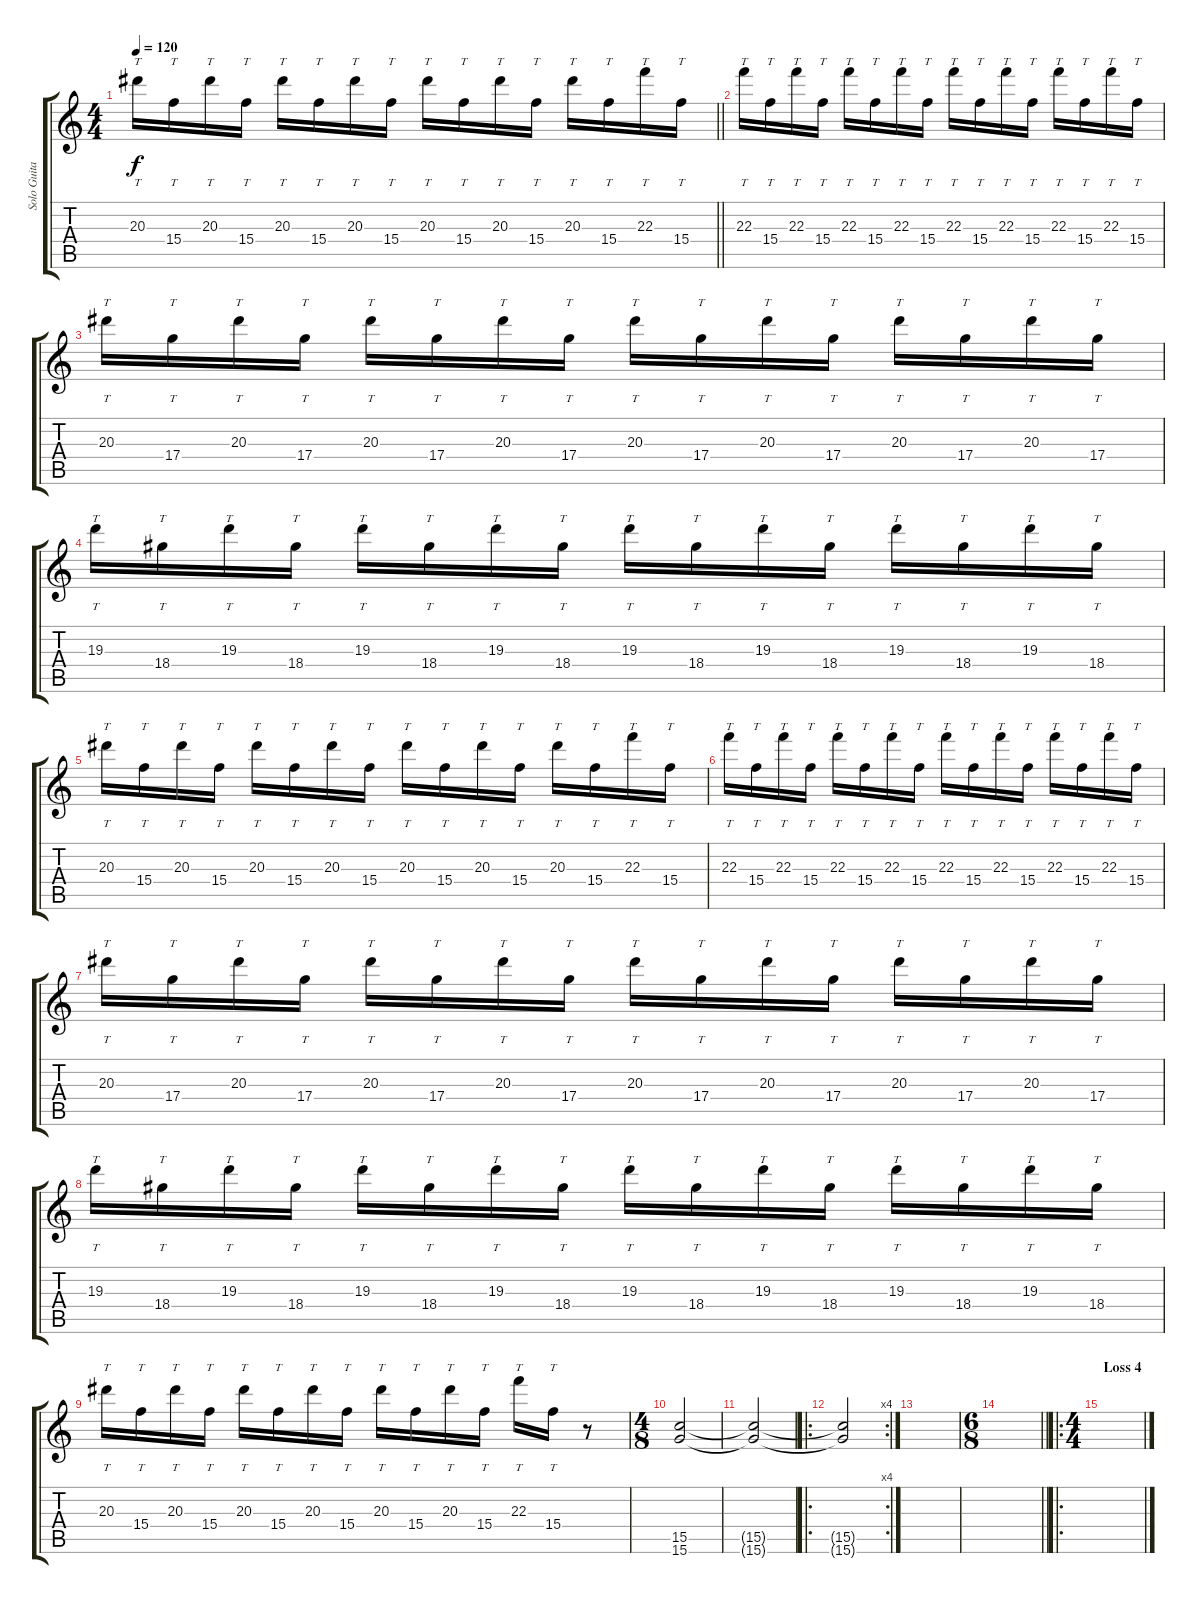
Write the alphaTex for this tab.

\track ("Solo Guitar" "Solo Guita") {instrument overdrivenguitar}
\staff {score tabs}
\tuning (E4 B3 G3 D3 A2 E2) {hide}
\ts (4 4)
\tempo 120
\clef g2
\barLineRight lightlight
\ks c
20.3.16{tt dy f} 15.4.16{tt} 20.3.16{tt} 15.4.16{tt} 20.3.16{tt} 15.4.16{tt} 20.3.16{tt} 15.4.16{tt} 20.3.16{tt} 15.4.16{tt} 20.3.16{tt} 15.4.16{tt} 20.3.16{tt} 15.4.16{tt} 22.3.16{tt} 15.4.16{tt} |
22.3.16{tt} 15.4.16{tt} 22.3.16{tt} 15.4.16{tt} 22.3.16{tt} 15.4.16{tt} 22.3.16{tt} 15.4.16{tt} 22.3.16{tt} 15.4.16{tt} 22.3.16{tt} 15.4.16{tt} 22.3.16{tt} 15.4.16{tt} 22.3.16{tt} 15.4.16{tt} |
20.3.16{tt} 17.4.16{tt} 20.3.16{tt} 17.4.16{tt} 20.3.16{tt} 17.4.16{tt} 20.3.16{tt} 17.4.16{tt} 20.3.16{tt} 17.4.16{tt} 20.3.16{tt} 17.4.16{tt} 20.3.16{tt} 17.4.16{tt} 20.3.16{tt} 17.4.16{tt} |
19.3.16{tt} 18.4.16{tt} 19.3.16{tt} 18.4.16{tt} 19.3.16{tt} 18.4.16{tt} 19.3.16{tt} 18.4.16{tt} 19.3.16{tt} 18.4.16{tt} 19.3.16{tt} 18.4.16{tt} 19.3.16{tt} 18.4.16{tt} 19.3.16{tt} 18.4.16{tt} |
20.3.16{tt} 15.4.16{tt} 20.3.16{tt} 15.4.16{tt} 20.3.16{tt} 15.4.16{tt} 20.3.16{tt} 15.4.16{tt} 20.3.16{tt} 15.4.16{tt} 20.3.16{tt} 15.4.16{tt} 20.3.16{tt} 15.4.16{tt} 22.3.16{tt} 15.4.16{tt} |
22.3.16{tt} 15.4.16{tt} 22.3.16{tt} 15.4.16{tt} 22.3.16{tt} 15.4.16{tt} 22.3.16{tt} 15.4.16{tt} 22.3.16{tt} 15.4.16{tt} 22.3.16{tt} 15.4.16{tt} 22.3.16{tt} 15.4.16{tt} 22.3.16{tt} 15.4.16{tt} |
20.3.16{tt} 17.4.16{tt} 20.3.16{tt} 17.4.16{tt} 20.3.16{tt} 17.4.16{tt} 20.3.16{tt} 17.4.16{tt} 20.3.16{tt} 17.4.16{tt} 20.3.16{tt} 17.4.16{tt} 20.3.16{tt} 17.4.16{tt} 20.3.16{tt} 17.4.16{tt} |
19.3.16{tt} 18.4.16{tt} 19.3.16{tt} 18.4.16{tt} 19.3.16{tt} 18.4.16{tt} 19.3.16{tt} 18.4.16{tt} 19.3.16{tt} 18.4.16{tt} 19.3.16{tt} 18.4.16{tt} 19.3.16{tt} 18.4.16{tt} 19.3.16{tt} 18.4.16{tt} |
20.3.16{tt} 15.4.16{tt} 20.3.16{tt} 15.4.16{tt} 20.3.16{tt} 15.4.16{tt} 20.3.16{tt} 15.4.16{tt} 20.3.16{tt} 15.4.16{tt} 20.3.16{tt} 15.4.16{tt} 22.3.16{tt} 15.4.16{tt} r.8 |
\ts (4 8)
(15.5 15.6).2 |
(15.5{t} 15.6{t}).2 |
\ro
\rc 4
(15.5{t} 15.6{t}).2 |
|
\ts (6 8)
\barLineRight lightlight
|
\ro
\ts (4 4)
\section ("" "Loss 4")
